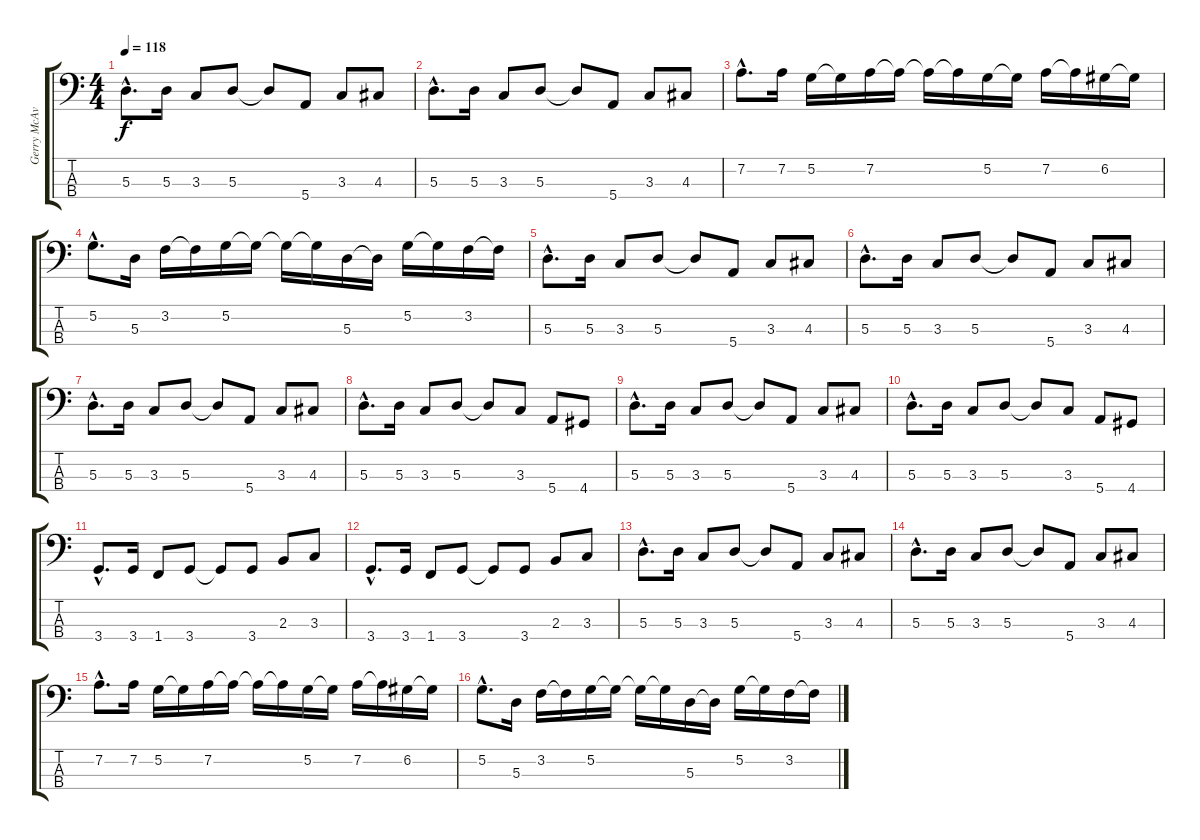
\track ("Gerry McAvoy" "Gerry McAv") {instrument electricbasspick}
\staff {score tabs}
\tuning (G2 D2 A1 E1) {hide}
\ts (4 4)
\tempo 118
\clef f4
\ks c
5.3{hac}.8{d dy f} 5.3.16 3.3.8 5.3.8 5.3{t}.8 5.4.8 3.3.8 4.3.8 |
5.3{hac}.8{d} 5.3.16 3.3.8 5.3.8 5.3{t}.8 5.4.8 3.3.8 4.3.8 |
7.2{hac}.8{d} 7.2.16 5.2.16 5.2{t}.16 7.2.16 7.2{t}.16 7.2{t}.16 7.2{t}.16 5.2.16 5.2{t}.16 7.2.16 7.2{t}.16 6.2.16 6.2{t}.16 |
5.2{hac}.8{d} 5.3.16 3.2.16 3.2{t}.16 5.2.16 5.2{t}.16 5.2{t}.16 5.2{t}.16 5.3.16 5.3{t}.16 5.2.16 5.2{t}.16 3.2.16 3.2{t}.16 |
5.3{hac}.8{d} 5.3.16 3.3.8 5.3.8 5.3{t}.8 5.4.8 3.3.8 4.3.8 |
5.3{hac}.8{d} 5.3.16 3.3.8 5.3.8 5.3{t}.8 5.4.8 3.3.8 4.3.8 |
5.3{hac}.8{d} 5.3.16 3.3.8 5.3.8 5.3{t}.8 5.4.8 3.3.8 4.3.8 |
5.3{hac}.8{d} 5.3.16 3.3.8 5.3.8 5.3{t}.8 3.3.8 5.4.8 4.4.8 |
5.3{hac}.8{d} 5.3.16 3.3.8 5.3.8 5.3{t}.8 5.4.8 3.3.8 4.3.8 |
5.3{hac}.8{d} 5.3.16 3.3.8 5.3.8 5.3{t}.8 3.3.8 5.4.8 4.4.8 |
3.4{hac}.8{d} 3.4.16 1.4.8 3.4.8 3.4{t}.8 3.4.8 2.3.8 3.3.8 |
3.4{hac}.8{d} 3.4.16 1.4.8 3.4.8 3.4{t}.8 3.4.8 2.3.8 3.3.8 |
5.3{hac}.8{d} 5.3.16 3.3.8 5.3.8 5.3{t}.8 5.4.8 3.3.8 4.3.8 |
5.3{hac}.8{d} 5.3.16 3.3.8 5.3.8 5.3{t}.8 5.4.8 3.3.8 4.3.8 |
7.2{hac}.8{d} 7.2.16 5.2.16 5.2{t}.16 7.2.16 7.2{t}.16 7.2{t}.16 7.2{t}.16 5.2.16 5.2{t}.16 7.2.16 7.2{t}.16 6.2.16 6.2{t}.16 |
5.2{hac}.8{d} 5.3.16 3.2.16 3.2{t}.16 5.2.16 5.2{t}.16 5.2{t}.16 5.2{t}.16 5.3.16 5.3{t}.16 5.2.16 5.2{t}.16 3.2.16 3.2{t}.16
